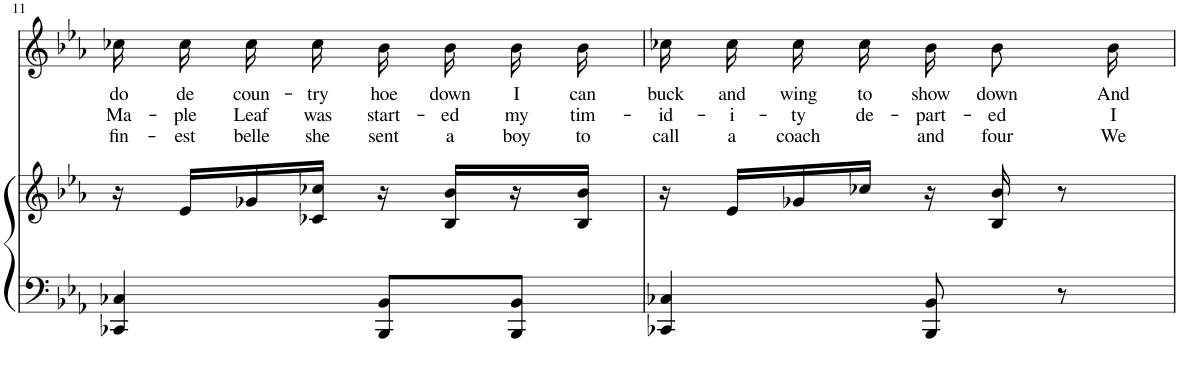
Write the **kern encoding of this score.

**kern	**kern	**kern	**text	**text	**text
*part2	*part2	*part1	*part1	*part1	*part1
*staff3	*staff2	*staff1	*staff1	*staff1	*staff1
*I"Piano	*	*I"Voice	*	*	*
*I'Pno	*	*	*	*	*
!!LO:PB:g=z
*clefF4	*clefG2	*clefG2	*	*	*
*k[b-e-a-]	*k[b-e-a-]	*k[b-e-a-]	*	*	*
*M2/4	*M2/4	*M2/4	*	*	*
=11	=11	=11	=11	=11	=11
!	!	!	!LO:LY:b	!LO:LY:b	!LO:LY:b
4CC-X/ 4C-X/	16r	16cc-X\LL	do	Ma-	fin-
!	!	!	!LO:LY:b	!LO:LY:b	!LO:LY:b
.	16e-/LL	16cc-\J	de	-ple	-est
!	!	!	!LO:LY:b	!LO:LY:b	!LO:LY:b
.	16g-X/	16cc-\L	coun-	Leaf	belle
!	!	!	!LO:LY:b	!LO:LY:b	!LO:LY:b
.	16c-X/ 16cc-X/JJ	16cc-\JJ	-try	was	she
!	!	!	!LO:LY:b	!LO:LY:b	!LO:LY:b
8BBB-/ 8BB-/L	16r	16b-\LL	hoe	start-	sent
!	!	!	!LO:LY:b	!LO:LY:b	!LO:LY:b
.	16B-/ 16b-/LL	16b-\J	down	-ed	a
!	!	!	!LO:LY:b	!LO:LY:b	!LO:LY:b
8BBB-/ 8BB-/J	16r	16b-\L	I	my	boy
!	!	!	!LO:LY:b	!LO:LY:b	!LO:LY:b
.	16B-/ 16b-/JJ	16b-\JJ	can	tim-	to
=12	=12	=12	=12	=12	=12
!	!	!	!LO:LY:b	!LO:LY:b	!LO:LY:b
4CC-X/ 4C-X/	16r	16cc-X\LL	buck	-id-	call
!	!	!	!LO:LY:b	!LO:LY:b	!LO:LY:b
.	16e-/LL	16cc-\J	and	-i-	a
!	!	!	!LO:LY:b	!LO:LY:b	!LO:LY:b
.	16g-X/	16cc-\L	wing	-ty	coach
!	!	!	!LO:LY:b	!LO:LY:b	!
.	16cc-X/JJ	16cc-\JJ	to	de-	.
!	!	!	!LO:LY:b	!LO:LY:b	!LO:LY:b
8BBB-/ 8BB-/	16r	16b-\KL	show	-part-	and
!	!	!	!LO:LY:b	!LO:LY:b	!LO:LY:b
.	16B-/ 16b-/	8b-\	down	-ed	four
8r	8r	.	.	.	.
!	!	!	!LO:LY:b	!LO:LY:b	!LO:LY:b
.	.	16b-\Jk	And	I	We
=	=	=	=	=	=
*-	*-	*-	*-	*-	*-
